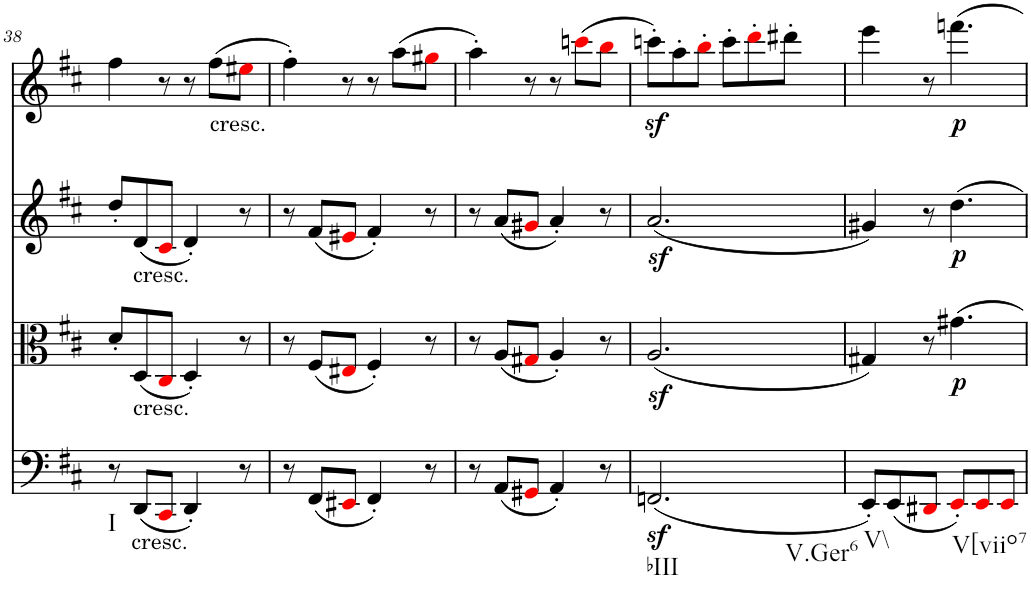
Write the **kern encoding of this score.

**kern	**kern	**dynam	**kern	**dynam	**kern	**dynam
*part4	*part3	*part3	*part2	*part2	*part1	*part1
*staff4	*staff3	*staff3	*staff2	*staff2	*staff1	*staff1
*I"Violoncello	*I"Viola	*	*I"Violin II	*	*I"Violin I	*
*I'Vc	*I'Vla	*	*I'Vln	*	*I'Vln	*
!!LO:PB:g=z
*clefF4	*clefC3	*	*clefG2	*	*clefG2	*
*k[f#c#]	*k[f#c#]	*	*k[f#c#]	*	*k[f#c#]	*
*M6/8	*M6/8	*	*M6/8	*	*M6/8	*
=38	=38	=38	=38	=38	=38	=38
!LO:TX:b:t=I	!	!	!	!	!	!
8r	8d'/L	.	8dd'/L	.	4ff#\	.
!	!	!	!LO:TX:b:t=cresc.	!	!	!
!	!LO:TX:b:t=cresc.	!	!	!	!	!
!LO:TX:b:t=cresc.	!	!	!	!	!	!
(8DD/L	(8D/	.	(8d/	.	.	.
8CC#i/J	8C#i/J	.	8c#i/J	.	8r	.
4DD'/)	4D'/)	.	4d'/)	.	8r	.
!	!	!	!	!	!LO:TX:b:t=cresc.	!
.	.	.	.	.	(8ff#\L	.
8r	8r	.	8r	.	8ee#Xi\J	.
=39	=39	=39	=39	=39	=39	=39
8r	8r	.	8r	.	4ff#'\)	.
(8FF#/L	(8F#/L	.	(8f#/L	.	.	.
8EE#Xi/J	8E#Xi/J	.	8e#Xi/J	.	8r	.
4FF#'/)	4F#'/)	.	4f#'/)	.	8r	.
.	.	.	.	.	(8aa\L	.
8r	8r	.	8r	.	8gg#Xi\J	.
=40	=40	=40	=40	=40	=40	=40
8r	8r	.	8r	.	4aa'\)	.
(8AA/L	(8A/L	.	(8a/L	.	.	.
8GG#Xi/J	8G#Xi/J	.	8g#Xi/J	.	8r	.
4AA'/)	4A'/)	.	4a'/)	.	8r	.
.	.	.	.	.	(8cccni\L	.
8r	8r	.	8r	.	8bbi\J	.
=41	=41	=41	=41	=41	=41	=41
!LO:TX:b:t=bIII	!	!	!	!	!	!
!LO:TX:b:t=V.Ger6	!	!	!	!	!	!
(2.FFnz</	(2.Az</	.	(2.az</	.	8cccnz<'\L)	.
.	.	.	.	.	8aa'\	.
.	.	.	.	.	8bb'i\J	.
.	.	.	.	.	8ccc'\L	.
.	.	.	.	.	8ddd'i\	.
.	.	.	.	.	8ddd#X'\J	.
=42	=42	=42	=42	=42	=42	=42
!LO:TX:b:t=V\\	!	!	!	!	!	!
8EE'/L)	4G#X/)	.	4g#X/)	.	4eee\	.
(8EE/	.	.	.	.	.	.
8DD#Xi/J	8r	.	8r	.	8r	.
!LO:TX:b:t=V[viio7	!	!	!	!	!	!
!	!	!LO:DY:b	!	!LO:DY:b	!	!LO:DY:b
8EE'i/L)	4.g#X\	p	4.dd\	p	4.fffn\	p
8EEi/	.	.	.	.	.	.
8EEi/J	.	.	.	.	.	.
=	=	=	=	=	=	=
*-	*-	*-	*-	*-	*-	*-
